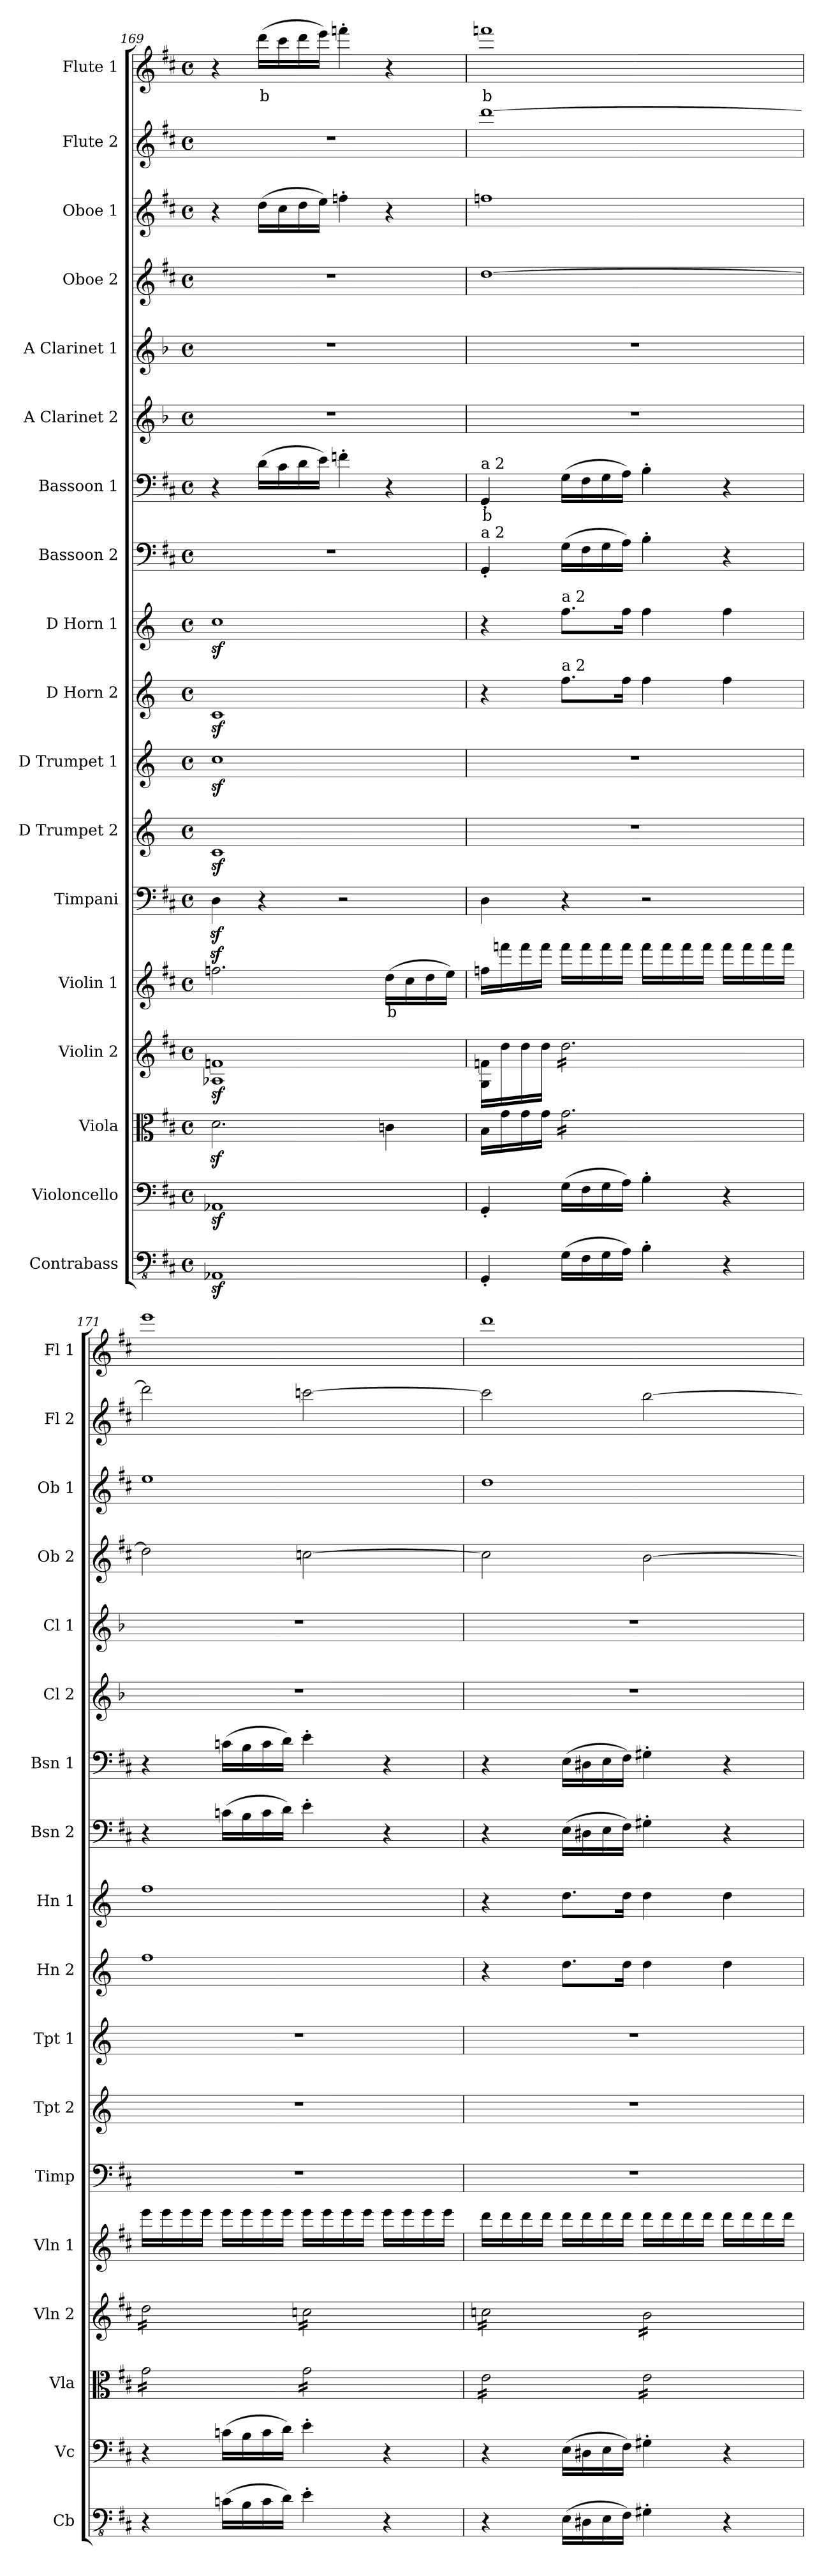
**kern	**kern	**kern	**kern	**kern	**text	**kern	**kern	**kern	**kern	**kern	**kern	**kern	**text	**kern	**kern	**kern	**kern	**kern	**kern	**text
*part18	*part17	*part16	*part15	*part14	*part14	*part13	*part12	*part11	*part10	*part9	*part8	*part7	*part7	*part6	*part5	*part4	*part3	*part2	*part1	*part1
*staff18	*staff17	*staff16	*staff15	*staff14	*staff14	*staff13	*staff12	*staff11	*staff10	*staff9	*staff8	*staff7	*staff7	*staff6	*staff5	*staff4	*staff3	*staff2	*staff1	*staff1
*I"Contrabass	*I"Violoncello	*I"Viola	*I"Violin 2	*I"Violin 1	*	*I"Timpani	*I"D Trumpet 2	*I"D Trumpet 1	*I"D Horn 2	*I"D Horn 1	*I"Bassoon 2	*I"Bassoon 1	*	*I"A Clarinet 2	*I"A Clarinet 1	*I"Oboe 2	*I"Oboe 1	*I"Flute 2	*I"Flute 1	*
*I'Cb	*I'Vc	*I'Vla	*I'Vln 2	*I'Vln 1	*	*I'Timp	*I'Tpt 2	*I'Tpt 1	*I'Hn 2	*I'Hn 1	*I'Bsn 2	*I'Bsn 1	*	*I'Cl 2	*I'Cl 1	*I'Ob 2	*I'Ob 1	*I'Fl 2	*I'Fl 1	*
*clefFv4	*clefF4	*clefC3	*clefG2	*clefG2	*	*clefF4	*clefG2	*clefG2	*clefG2	*clefG2	*clefF4	*clefF4	*	*clefG2	*clefG2	*clefG2	*clefG2	*clefG2	*clefG2	*
*	*	*	*	*	*	*	*ITrd-1c-2	*ITrd-1c-2	*ITrd6c10	*ITrd6c10	*	*	*	*ITrd2c3	*ITrd2c3	*	*	*	*	*
*k[f#c#]	*k[f#c#]	*k[f#c#]	*k[f#c#]	*k[f#c#]	*	*k[f#c#]	*k[f#c#]	*k[f#c#]	*k[f#c#]	*k[f#c#]	*k[f#c#]	*k[f#c#]	*	*k[f#c#]	*k[f#c#]	*k[f#c#]	*k[f#c#]	*k[f#c#]	*k[f#c#]	*
*M4/4	*M4/4	*M4/4	*M4/4	*M4/4	*	*M4/4	*M4/4	*M4/4	*M4/4	*M4/4	*M4/4	*M4/4	*	*M4/4	*M4/4	*M4/4	*M4/4	*M4/4	*M4/4	*
*met(c)	*met(c)	*met(c)	*met(c)	*met(c)	*	*met(c)	*met(c)	*met(c)	*met(c)	*met(c)	*met(c)	*met(c)	*	*met(c)	*met(c)	*met(c)	*met(c)	*met(c)	*met(c)	*
=169	=169	=169	=169	=169	=169	=169	=169	=169	=169	=169	=169	=169	=169	=169	=169	=169	=169	=169	=169	=169
1AAA-Xz<	1AA-Xz<	2.dz<\	1A-Xz< 1fnz<	2.ffnz<\	.	4Dz<\	1dz<	1ddz<	1Dz<	1dz<	1r	4r	.	1r	1r	1r	4r	1r	4r	.
!	!	!	!	!	!	!	!	!	!	!	!	!	!	!	!	!	!	!	!	!LO:LY:b:color=#FF0000
.	.	.	.	.	.	4r	.	.	.	.	.	(16d\LL	.	.	.	.	(16dd\LL	.	(16ddd\LL	b
.	.	.	.	.	.	.	.	.	.	.	.	16c#\	.	.	.	.	16cc#\	.	16ccc#\	.
.	.	.	.	.	.	.	.	.	.	.	.	16d\	.	.	.	.	16dd\	.	16ddd\	.
.	.	.	.	.	.	.	.	.	.	.	.	16e\JJ)	.	.	.	.	16ee\JJ)	.	16eee\JJ)	.
.	.	.	.	.	.	2r	.	.	.	.	.	4fn'\	.	.	.	.	4ffn'\	.	4fffn'\	.
!	!	!	!	!	!LO:LY:b:color=#FF0000	!	!	!	!	!	!	!	!	!	!	!	!	!	!	!
.	.	4cn\	.	(16dd\LL	b	.	.	.	.	.	.	4r	.	.	.	.	4r	.	4r	.
.	.	.	.	16cc#\	.	.	.	.	.	.	.	.	.	.	.	.	.	.	.	.
.	.	.	.	16dd\	.	.	.	.	.	.	.	.	.	.	.	.	.	.	.	.
.	.	.	.	16ee\JJ)	.	.	.	.	.	.	.	.	.	.	.	.	.	.	.	.
=170	=170	=170	=170	=170	=170	=170	=170	=170	=170	=170	=170	=170	=170	=170	=170	=170	=170	=170	=170	=170
!	!	!	!	!	!	!	!	!	!	!	!	!LO:TX:a:t=a 2	!	!	!	!	!	!	!	!
!	!	!	!	!	!	!	!	!	!	!	!LO:TX:a:t=a 2	!	!	!	!	!	!	!	!	!
!	!	!	!	!	!	!	!	!	!	!	!	!	!LO:LY:b:color=#FF0000	!	!	!	!	!	!	!LO:LY:b:color=#FF0000
4GGG'/	4GG'/	16B\LL	16G\ 16fn\LL	16ffn\LL	.	4D\	1r	1r	4r	4r	4GG'/	4GG'/	b	1r	1r	[1dd	1ffn	[1ddd	1fffn	b
.	.	16g\	16dd\	16fffn\	.	.	.	.	.	.	.	.	.	.	.	.	.	.	.	.
.	.	16g\	16dd\	16fff\	.	.	.	.	.	.	.	.	.	.	.	.	.	.	.	.
.	.	16g\JJ	16dd\JJ	16fff\JJ	.	.	.	.	.	.	.	.	.	.	.	.	.	.	.	.
!	!	!	!	!	!	!	!	!	!	!LO:TX:a:t=a 2	!	!	!	!	!	!	!	!	!	!
!	!	!	!	!	!	!	!	!	!LO:TX:a:t=a 2	!	!	!	!	!	!	!	!	!	!	!
*	*	*tremolo	*	*	*	*	*	*	*	*	*	*	*	*	*	*	*	*	*	*
*	*	*	*tremolo	*	*	*	*	*	*	*	*	*	*	*	*	*	*	*	*	*
(16GG\LL	(16G\LL	16g\LL	16dd\LL	16fff\LL	.	4r	.	.	8.g\L	8.g\L	(16G\LL	(16G\LL	.	.	.	.	.	.	.	.
16FF#\	16F#\	16g\	16dd\	16fff\	.	.	.	.	.	.	16F#\	16F#\	.	.	.	.	.	.	.	.
16GG\	16G\	16g\	16dd\	16fff\	.	.	.	.	.	.	16G\	16G\	.	.	.	.	.	.	.	.
16AA\JJ)	16A\JJ)	16g\	16dd\	16fff\JJ	.	.	.	.	16g\Jk	16g\Jk	16A\JJ)	16A\JJ)	.	.	.	.	.	.	.	.
4BB'\	4B'\	16g\	16dd\	16fff\LL	.	2r	.	.	4g\	4g\	4B'\	4B'\	.	.	.	.	.	.	.	.
.	.	16g\	16dd\	16fff\	.	.	.	.	.	.	.	.	.	.	.	.	.	.	.	.
.	.	16g\	16dd\	16fff\	.	.	.	.	.	.	.	.	.	.	.	.	.	.	.	.
.	.	16g\	16dd\	16fff\JJ	.	.	.	.	.	.	.	.	.	.	.	.	.	.	.	.
4r	4r	16g\	16dd\	16fff\LL	.	.	.	.	4g\	4g\	4r	4r	.	.	.	.	.	.	.	.
.	.	16g\	16dd\	16fff\	.	.	.	.	.	.	.	.	.	.	.	.	.	.	.	.
.	.	16g\	16dd\	16fff\	.	.	.	.	.	.	.	.	.	.	.	.	.	.	.	.
.	.	16g\JJ	16dd\JJ	16fff\JJ	.	.	.	.	.	.	.	.	.	.	.	.	.	.	.	.
=171	=171	=171	=171	=171	=171	=171	=171	=171	=171	=171	=171	=171	=171	=171	=171	=171	=171	=171	=171	=171
4r	4r	16g\LL	16dd\LL	16eee\LL	.	1r	1r	1r	1g	1g	4r	4r	.	1r	1r	2dd\]	1ee	2ddd\]	1eee	.
.	.	16g\	16dd\	16eee\	.	.	.	.	.	.	.	.	.	.	.	.	.	.	.	.
.	.	16g\	16dd\	16eee\	.	.	.	.	.	.	.	.	.	.	.	.	.	.	.	.
.	.	16g\	16dd\	16eee\JJ	.	.	.	.	.	.	.	.	.	.	.	.	.	.	.	.
(16Cn\LL	(16cn\LL	16g\	16dd\	16eee\LL	.	.	.	.	.	.	(16cn\LL	(16cn\LL	.	.	.	.	.	.	.	.
16BB\	16B\	16g\	16dd\	16eee\	.	.	.	.	.	.	16B\	16B\	.	.	.	.	.	.	.	.
16C\	16c\	16g\	16dd\	16eee\	.	.	.	.	.	.	16c\	16c\	.	.	.	.	.	.	.	.
16D\JJ)	16d\JJ)	16g\JJ	16dd\JJ	16eee\JJ	.	.	.	.	.	.	16d\JJ)	16d\JJ)	.	.	.	.	.	.	.	.
4E'\	4e'\	16g\LL	16ccn\LL	16eee\LL	.	.	.	.	.	.	4e'\	4e'\	.	.	.	[2ccn\	.	[2cccn\	.	.
.	.	16g\	16ccn\	16eee\	.	.	.	.	.	.	.	.	.	.	.	.	.	.	.	.
.	.	16g\	16ccn\	16eee\	.	.	.	.	.	.	.	.	.	.	.	.	.	.	.	.
.	.	16g\	16ccn\	16eee\JJ	.	.	.	.	.	.	.	.	.	.	.	.	.	.	.	.
4r	4r	16g\	16ccn\	16eee\LL	.	.	.	.	.	.	4r	4r	.	.	.	.	.	.	.	.
.	.	16g\	16ccn\	16eee\	.	.	.	.	.	.	.	.	.	.	.	.	.	.	.	.
.	.	16g\	16ccn\	16eee\	.	.	.	.	.	.	.	.	.	.	.	.	.	.	.	.
.	.	16g\JJ	16ccn\JJ	16eee\JJ	.	.	.	.	.	.	.	.	.	.	.	.	.	.	.	.
!!LO:PB:g=z
=172	=172	=172	=172	=172	=172	=172	=172	=172	=172	=172	=172	=172	=172	=172	=172	=172	=172	=172	=172	=172
4r	4r	16e\LL	16ccn\LL	16ddd\LL	.	1r	1r	1r	4r	4r	4r	4r	.	1r	1r	2cc\]	1dd	2ccc\]	1ddd	.
.	.	16e\	16ccn\	16ddd\	.	.	.	.	.	.	.	.	.	.	.	.	.	.	.	.
.	.	16e\	16ccn\	16ddd\	.	.	.	.	.	.	.	.	.	.	.	.	.	.	.	.
.	.	16e\	16ccn\	16ddd\JJ	.	.	.	.	.	.	.	.	.	.	.	.	.	.	.	.
(16EE\LL	(16E\LL	16e\	16ccn\	16ddd\LL	.	.	.	.	8.e\L	8.e\L	(16E\LL	(16E\LL	.	.	.	.	.	.	.	.
16DD#X\	16D#X\	16e\	16ccn\	16ddd\	.	.	.	.	.	.	16D#X\	16D#X\	.	.	.	.	.	.	.	.
16EE\	16E\	16e\	16ccn\	16ddd\	.	.	.	.	.	.	16E\	16E\	.	.	.	.	.	.	.	.
16FF#\JJ)	16F#\JJ)	16e\JJ	16ccn\JJ	16ddd\JJ	.	.	.	.	16e\Jk	16e\Jk	16F#\JJ)	16F#\JJ)	.	.	.	.	.	.	.	.
4GG#X'\	4G#X'\	16e\LL	16b\LL	16ddd\LL	.	.	.	.	4e\	4e\	4G#X'\	4G#X'\	.	.	.	[2b\	.	[2bb\	.	.
.	.	16e\	16b\	16ddd\	.	.	.	.	.	.	.	.	.	.	.	.	.	.	.	.
.	.	16e\	16b\	16ddd\	.	.	.	.	.	.	.	.	.	.	.	.	.	.	.	.
.	.	16e\	16b\	16ddd\JJ	.	.	.	.	.	.	.	.	.	.	.	.	.	.	.	.
4r	4r	16e\	16b\	16ddd\LL	.	.	.	.	4e\	4e\	4r	4r	.	.	.	.	.	.	.	.
.	.	16e\	16b\	16ddd\	.	.	.	.	.	.	.	.	.	.	.	.	.	.	.	.
.	.	16e\	16b\	16ddd\	.	.	.	.	.	.	.	.	.	.	.	.	.	.	.	.
.	.	16e\JJ	16b\JJ	16ddd\JJ	.	.	.	.	.	.	.	.	.	.	.	.	.	.	.	.
*	*	*	*Xtremolo	*	*	*	*	*	*	*	*	*	*	*	*	*	*	*	*	*
*	*	*Xtremolo	*	*	*	*	*	*	*	*	*	*	*	*	*	*	*	*	*	*
=	=	=	=	=	=	=	=	=	=	=	=	=	=	=	=	=	=	=	=	=
*-	*-	*-	*-	*-	*-	*-	*-	*-	*-	*-	*-	*-	*-	*-	*-	*-	*-	*-	*-	*-
